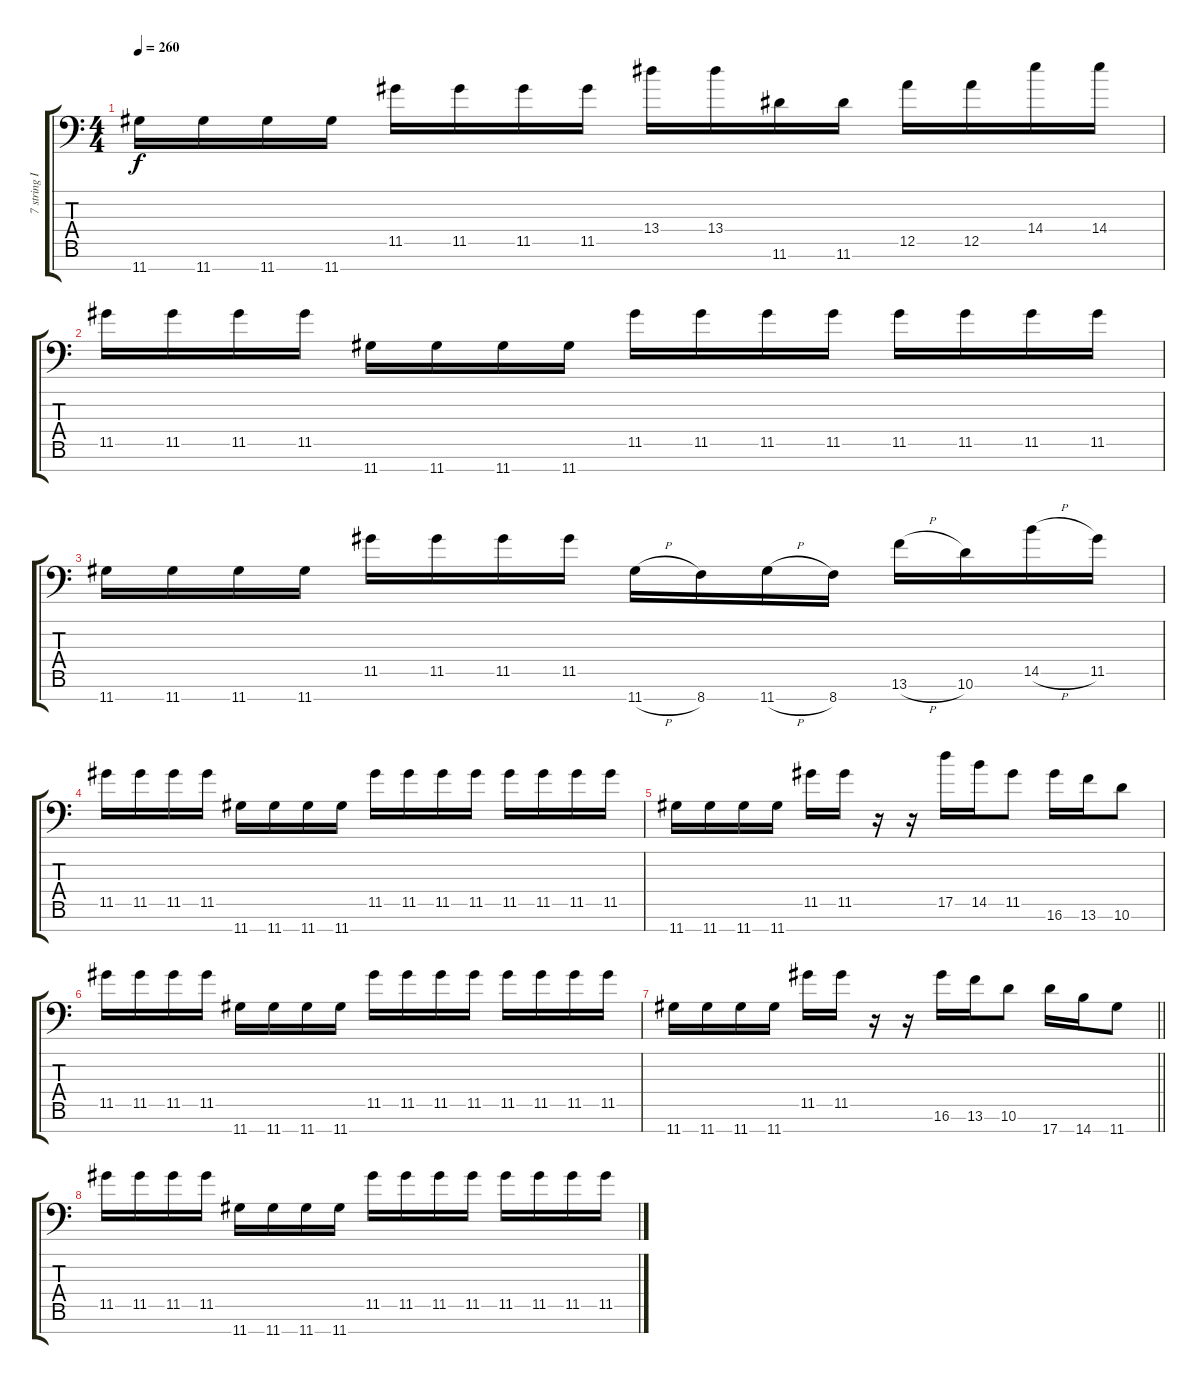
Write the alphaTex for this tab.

\track ("7 string I" "7 string I") {instrument overdrivenguitar}
\staff {score tabs}
\tuning (E4 B3 G3 D3 A2 E2 A1) {hide}
\ts (4 4)
\tempo 260
\clef f4
\ks c
11.7.16{dy f} 11.7.16 11.7.16 11.7.16 11.5.16 11.5.16 11.5.16 11.5.16 13.4.16 13.4.16 11.6.16 11.6.16 12.5.16 12.5.16 14.4.16 14.4.16 |
11.5.16 11.5.16 11.5.16 11.5.16 11.7.16 11.7.16 11.7.16 11.7.16 11.5.16 11.5.16 11.5.16 11.5.16 11.5.16 11.5.16 11.5.16 11.5.16 |
11.7.16 11.7.16 11.7.16 11.7.16 11.5.16 11.5.16 11.5.16 11.5.16 11.7{h}.16 8.7.16 11.7{h}.16 8.7.16 13.6{h}.16 10.6.16 14.5{h}.16 11.5.16 |
11.5.16 11.5.16 11.5.16 11.5.16 11.7.16 11.7.16 11.7.16 11.7.16 11.5.16 11.5.16 11.5.16 11.5.16 11.5.16 11.5.16 11.5.16 11.5.16 |
11.7.16 11.7.16 11.7.16 11.7.16 11.5.16 11.5.16 r.16 r.16 17.5.16 14.5.16 11.5.8 16.6.16 13.6.16 10.6.8 |
11.5.16 11.5.16 11.5.16 11.5.16 11.7.16 11.7.16 11.7.16 11.7.16 11.5.16 11.5.16 11.5.16 11.5.16 11.5.16 11.5.16 11.5.16 11.5.16 |
\barLineRight lightlight
11.7.16 11.7.16 11.7.16 11.7.16 11.5.16 11.5.16 r.16 r.16 16.6.16 13.6.16 10.6.8 17.7.16 14.7.16 11.7.8 |
11.5.16 11.5.16 11.5.16 11.5.16 11.7.16 11.7.16 11.7.16 11.7.16 11.5.16 11.5.16 11.5.16 11.5.16 11.5.16 11.5.16 11.5.16 11.5.16
